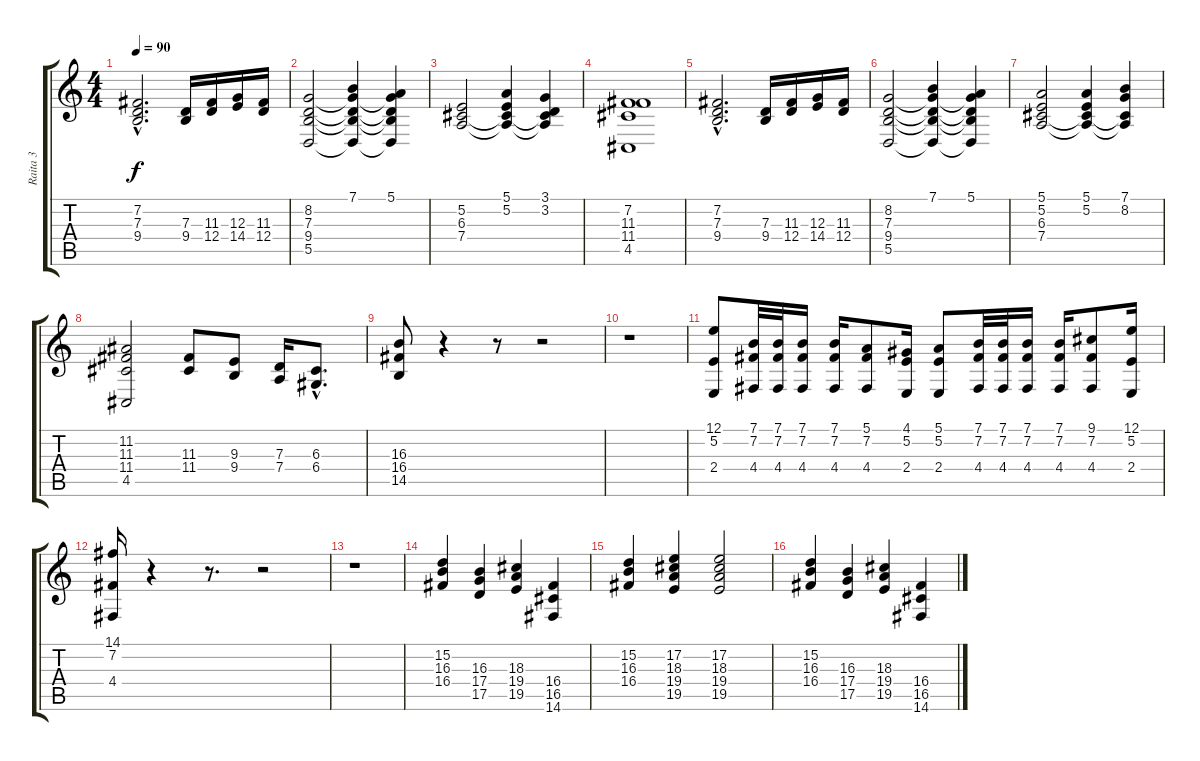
\track ("Raita 3" "Raita 3") {instrument brasssection}
\staff {score tabs}
\tuning (E4 B3 G3 D3 A2 E2) {hide}
\ts (4 4)
\tempo 90
\clef g2
\ks c
(7.2{hac} 7.3{hac} 9.4{hac}).2{d dy f volume 16 instrument trombone} (7.3 9.4).16 (11.3 12.4).16 (12.3 14.4).16 (11.3 12.4).16 |
(8.2 7.3 9.4 5.5).2 (7.1 8.2{t} 7.3{t} 9.4{t} 5.5{t}).4 (5.1 8.2{t} 7.3{t} 9.4{t} 5.5{t}).4 |
(5.2 6.3 7.4).2 (5.1 5.2 6.3{t} 7.4{t}).4 (3.1 3.2 6.3{t} 7.4{t}).4 |
(7.2 11.3 11.4 4.5).1 |
(7.2{hac} 7.3{hac} 9.4{hac}).2{d} (7.3 9.4).16 (11.3 12.4).16 (12.3 14.4).16 (11.3 12.4).16 |
(8.2 7.3 9.4 5.5).2 (7.1 8.2{t} 7.3{t} 9.4{t} 5.5{t}).4 (5.1 8.2{t} 7.3{t} 9.4{t} 5.5{t}).4 |
(5.1 5.2 6.3 7.4).2 (5.1 5.2 6.3{t} 7.4{t}).4 (7.1 8.2 6.3{t} 7.4{t}).4 |
(11.2 11.3 11.4 4.5).2 (11.3 11.4).8 (9.3 9.4).8 (7.3 7.4).16 (6.3{hac} 6.4{hac}).8{d} |
(16.3 16.4 14.5).8 r.4{volume 13 instrument brasssection} r.8 r.2 |
r.1 |
(12.1 5.2 2.4).8 (7.1 7.2 4.4).32 (7.1 7.2 4.4).32 (7.1 7.2 4.4).16 (7.1 7.2 4.4).16 (5.1 7.2 4.4).8 (4.1 5.2 2.4).16 (5.1 5.2 2.4).8 (7.1 7.2 4.4).32 (7.1 7.2 4.4).32 (7.1 7.2 4.4).16 (7.1 7.2 4.4).16 (9.1 7.2 4.4).8 (12.1 5.2 2.4).16 |
(14.1 7.2 4.4).16 r.4 r.8{d} r.2 |
r.1 |
(15.2 16.3 16.4).4 (16.3 17.4 17.5).4 (18.3 19.4 19.5).4 (16.4 16.5 14.6).4 |
(15.2 16.3 16.4).4 (17.2 18.3 19.4 19.5).4 (17.2 18.3 19.4 19.5).2 |
(15.2 16.3 16.4).4 (16.3 17.4 17.5).4 (18.3 19.4 19.5).4 (16.4 16.5 14.6).4
